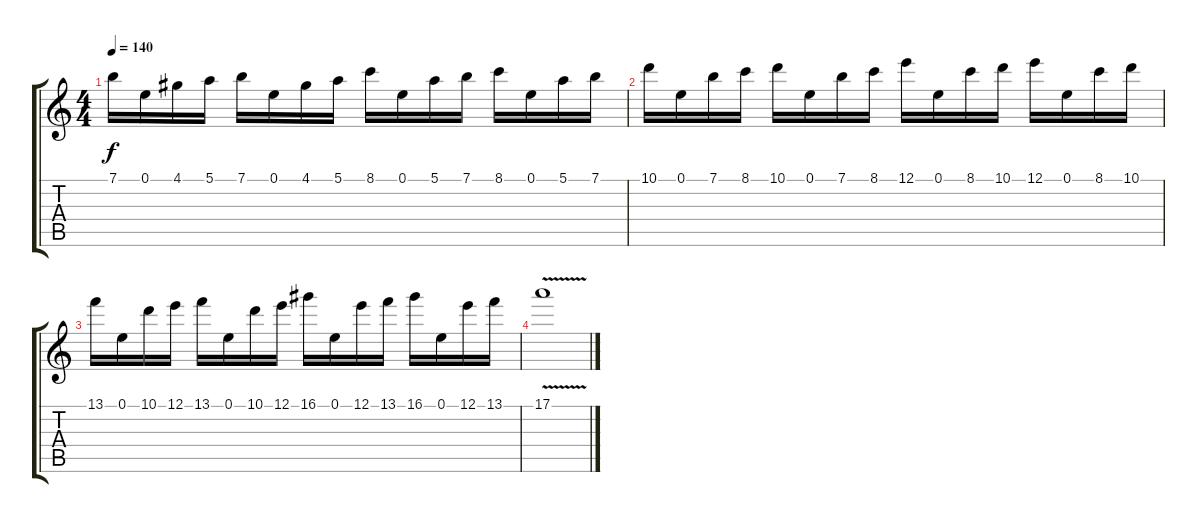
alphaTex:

\track "" {instrument distortionguitar}
\staff {score tabs}
\tuning (E4 B3 G3 D3 A2 E2) {hide}
\ts (4 4)
\tempo 140
\clef g2
\ks c
7.1.16{dy f instrument distortionguitar} 0.1.16 4.1.16 5.1.16 7.1.16 0.1.16 4.1.16 5.1.16 8.1.16 0.1.16 5.1.16 7.1.16 8.1.16 0.1.16 5.1.16 7.1.16 |
10.1.16 0.1.16 7.1.16 8.1.16 10.1.16 0.1.16 7.1.16 8.1.16 12.1.16 0.1.16 8.1.16 10.1.16 12.1.16 0.1.16 8.1.16 10.1.16 |
13.1.16 0.1.16 10.1.16 12.1.16 13.1.16 0.1.16 10.1.16 12.1.16 16.1.16 0.1.16 12.1.16 13.1.16 16.1.16 0.1.16 12.1.16 13.1.16 |
17.1{v}.1
